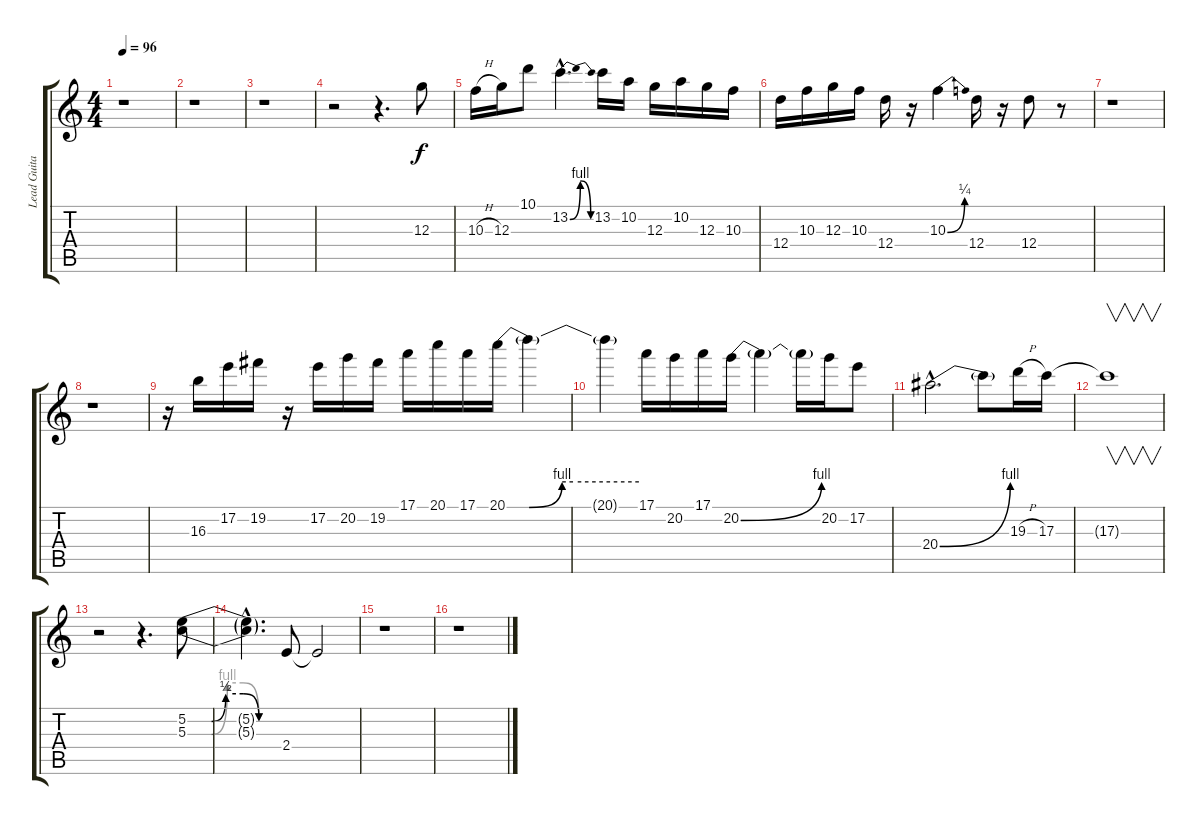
\track ("Lead Guitar" "Lead Guita") {instrument distortionguitar}
\staff {score tabs}
\tuning (E4 B3 G3 D3 A2 E2) {hide}
\ts (4 4)
\tempo 96
\clef g2
\ks c
r.1{dy f} |
r.1 |
r.1 |
r.2 r.4{d} 12.3.8 |
10.3{h}.16 12.3.16 10.1.8 13.2{be (bendrelease 0 0 20 4 40 4 60 0) hac}.4{d} 13.2.16 10.2.16 12.3.16 10.2.16 12.3.16 10.3.16 |
12.4.16 10.3.16 12.3.16 10.3.16 12.4.16 r.16 10.3{be (bend 0 0 60 1)}.4 12.4.16 r.16 12.4.8 r.8 |
r.1 |
r.1 |
r.16 16.3.16 17.2.16 19.2.16 r.16 17.2.16 20.2.16 19.2.16 17.1.16 20.1.16 17.1.16 20.1{be (custom 0 0 10 0 25 4 30 4 60 4)}.16 20.1{t}.4 |
20.1{t}.4 17.1.16 20.2.16 17.1.16 20.2{be (bend 0 0 60 4)}.16 20.2{t}.4 20.2{t}.16 20.2.16 17.2.8 |
20.4{be (bend 0 0 60 4) hac}.2{d} 20.4{t}.8 19.3{h}.16 17.3.16 |
17.3{t}.1{v} |
r.2 r.4{d} (5.2{be (custom 0 0 15 0 24 2 35 2 45 0 60 0)} 5.3{be (custom 0 0 15 0 25 4 35 4 45 0 60 0)}).8 |
(5.2{hac t} 5.3{hac t}).4{d} 2.4.8 2.4{t}.2 |
r.1 |
r.1
